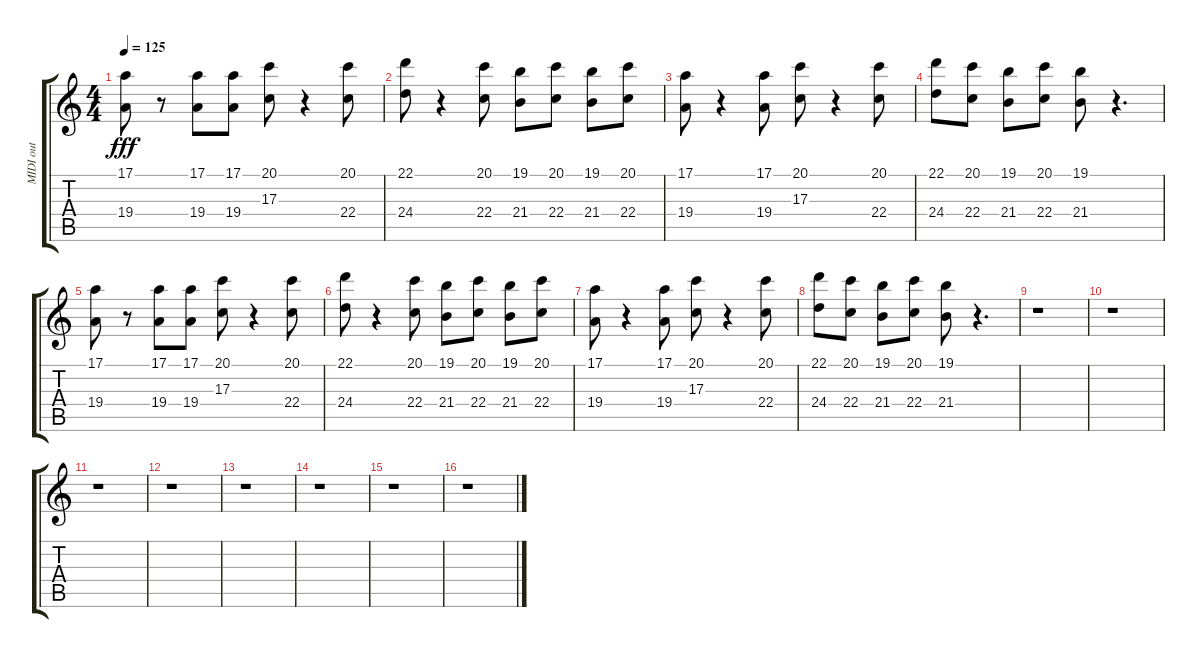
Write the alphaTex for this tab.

\track ("MIDI out" "MIDI out") {instrument synthbrass1}
\staff {score tabs}
\tuning (E4 B3 G3 D3 A2 E2) {hide}
\ts (4 4)
\tempo 125
\clef g2
\ks c
(17.1 19.4).8{dy fff} r.8 (17.1 19.4).8 (17.1 19.4).8 (20.1 17.3).8 r.4 (20.1 22.4).8 |
(22.1 24.4).8 r.4 (20.1 22.4).8 (19.1 21.4).8 (20.1 22.4).8 (19.1 21.4).8 (20.1 22.4).8 |
(17.1 19.4).8 r.4 (17.1 19.4).8 (20.1 17.3).8 r.4 (20.1 22.4).8 |
(22.1 24.4).8 (20.1 22.4).8 (19.1 21.4).8 (20.1 22.4).8 (19.1 21.4).8 r.4{d} |
(17.1 19.4).8 r.8 (17.1 19.4).8 (17.1 19.4).8 (20.1 17.3).8 r.4 (20.1 22.4).8 |
(22.1 24.4).8 r.4 (20.1 22.4).8 (19.1 21.4).8 (20.1 22.4).8 (19.1 21.4).8 (20.1 22.4).8 |
(17.1 19.4).8 r.4 (17.1 19.4).8 (20.1 17.3).8 r.4 (20.1 22.4).8 |
(22.1 24.4).8 (20.1 22.4).8 (19.1 21.4).8 (20.1 22.4).8 (19.1 21.4).8 r.4{d} |
r.1 |
r.1 |
r.1 |
r.1 |
r.1 |
r.1 |
r.1 |
r.1
